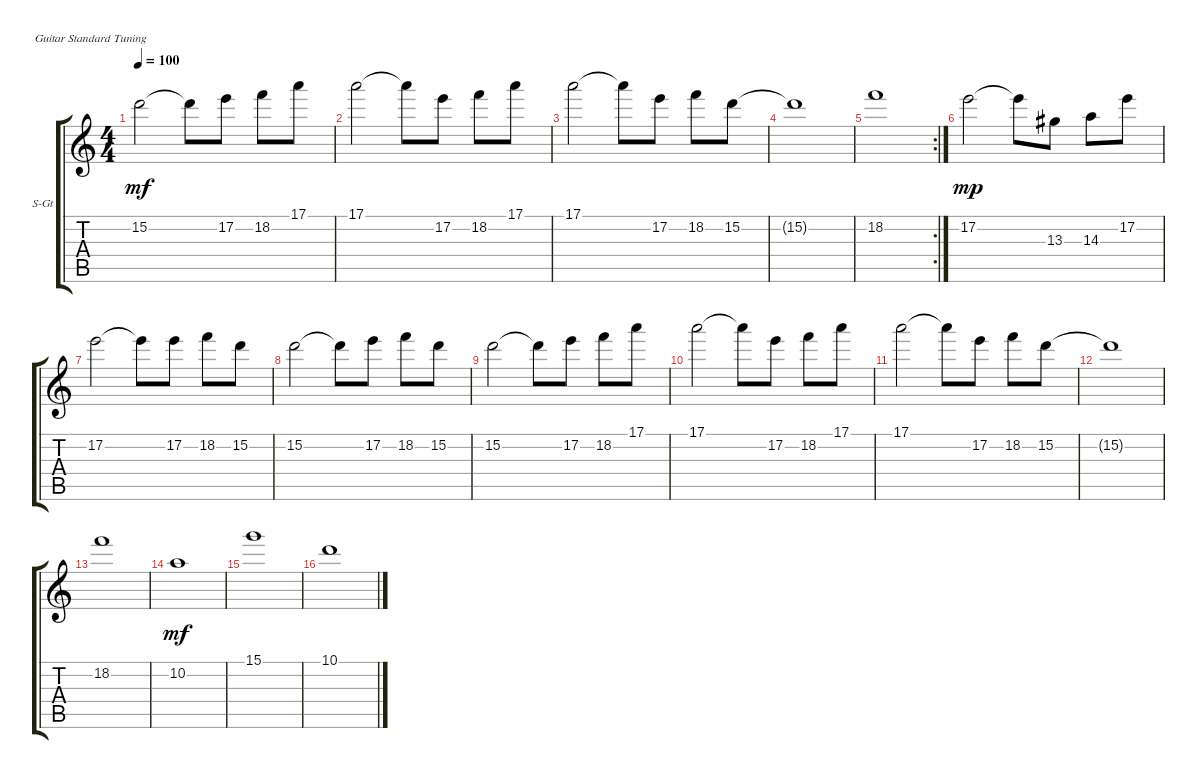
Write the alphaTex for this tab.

\defaultSystemsLayout 4
\bracketExtendMode groupsimilarinstruments
\firstSystemTrackNameOrientation horizontal
\otherSystemsTrackNameOrientation horizontal
\track ("Synth" "S-Gt") {instrument acousticguitarsteel}
\staff {score tabs}
\tuning (E4 B3 G3 D3 A2 E2)
\ts (4 4)
\tempo 100
\clef g2
\ks c
15.2.2{dy mf} 15.2{t}.8 17.2.8 18.2.8 17.1.8 |
17.1.2 17.1{t}.8 17.2.8 18.2.8 17.1.8 |
17.1.2 17.1{t}.8 17.2.8 18.2.8 15.2.8 |
15.2{t}.1 |
\rc 2
18.2.1 |
17.2.2{dy mp} 17.2{t}.8 13.3.8 14.3.8 17.2.8 |
17.2.2 17.2{t}.8 17.2.8 18.2.8 15.2.8 |
15.2.2 15.2{t}.8 17.2.8 18.2.8 15.2.8 |
15.2.2 15.2{t}.8 17.2.8 18.2.8 17.1.8 |
17.1.2 17.1{t}.8 17.2.8 18.2.8 17.1.8 |
17.1.2 17.1{t}.8 17.2.8 18.2.8 15.2.8 |
15.2{t}.1 |
18.2.1 |
10.2.1{dy mf} |
15.1.1 |
10.1.1
